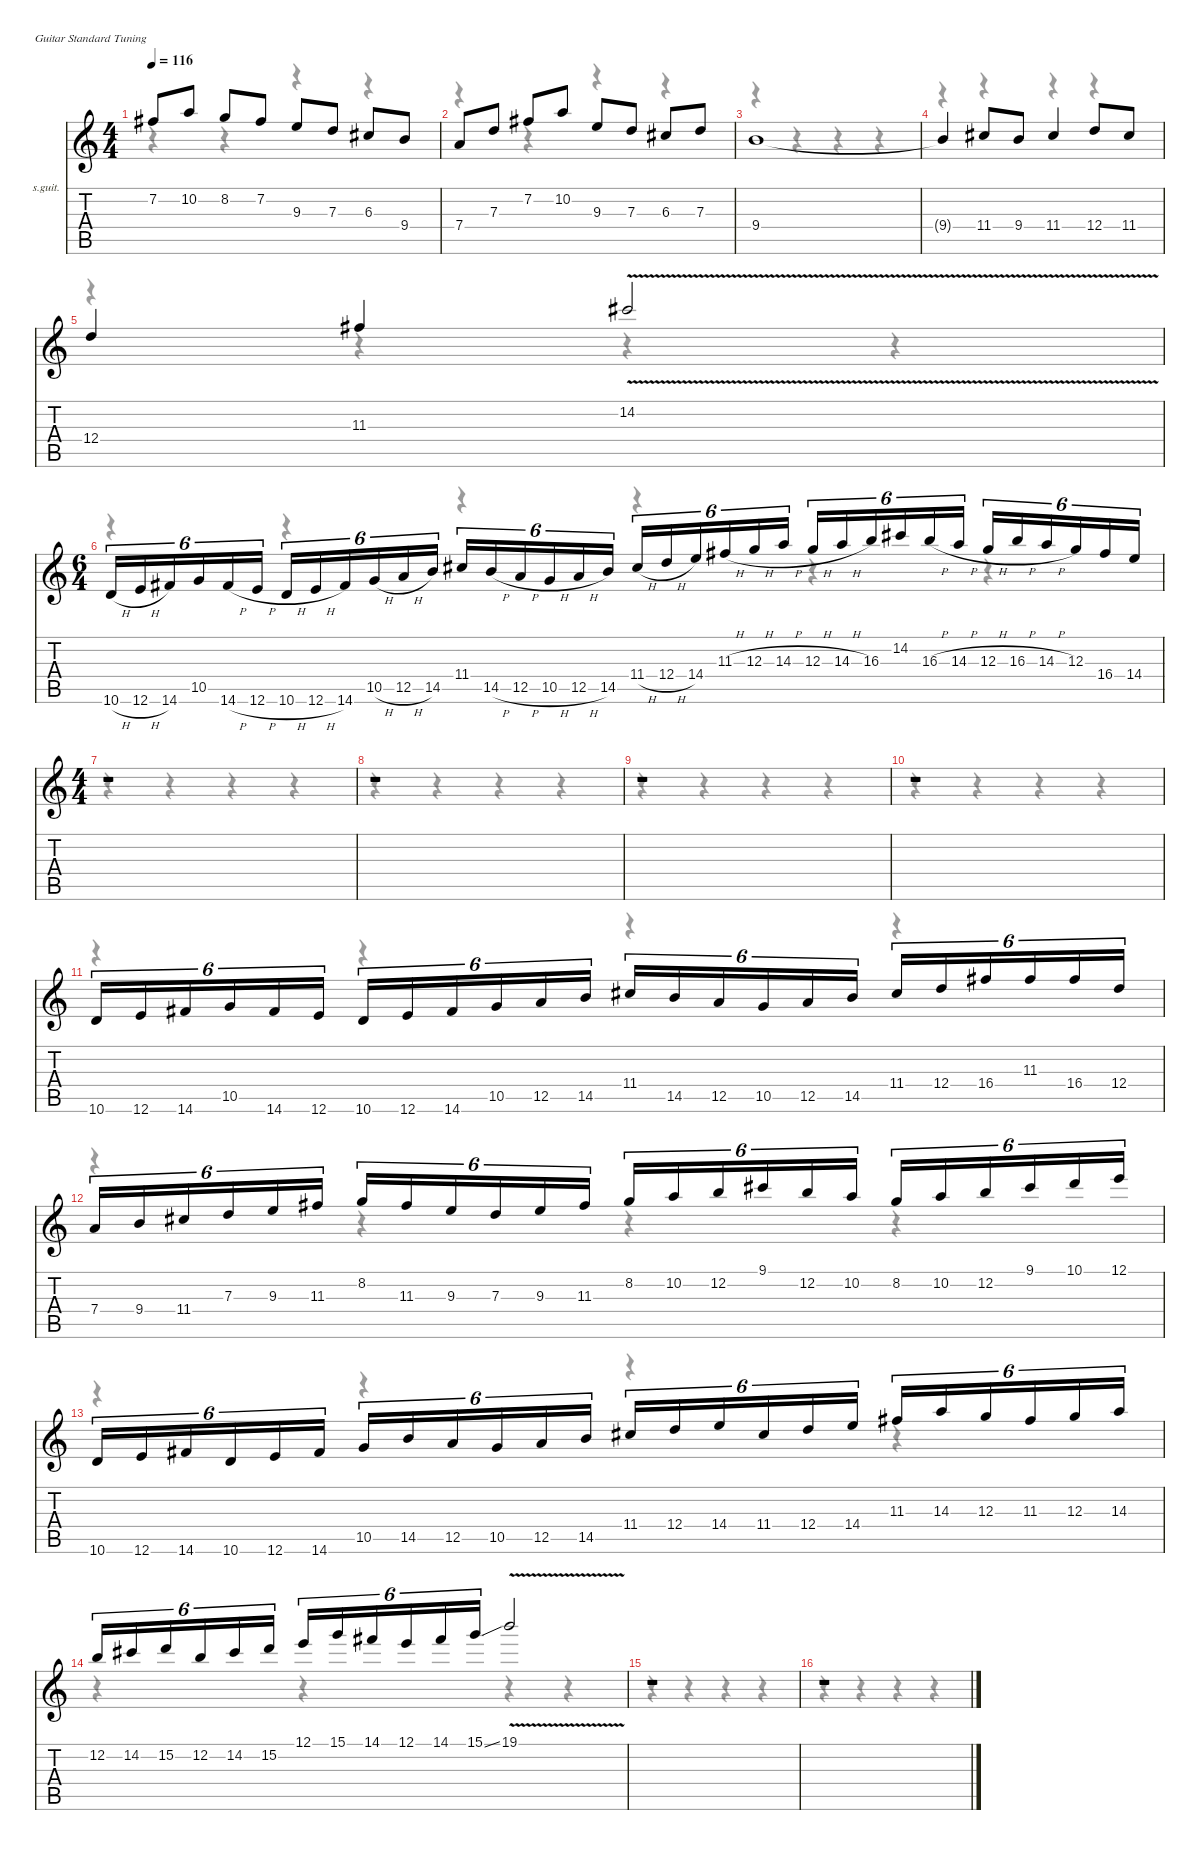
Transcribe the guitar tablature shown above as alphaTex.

\defaultSystemsLayout 4
\hideDynamics
\bracketExtendMode nobrackets
\firstSystemTrackNameOrientation horizontal
\otherSystemsTrackNameOrientation horizontal
\chordDiagramsInScore
\track ("Guitar 2" "s.guit.") {instrument acousticguitarsteel}
\staff {score tabs}
\tuning (E4 B3 G3 D3 A2 E2)
\voice
\ts (4 4)
\tempo 116
\clef g2
\ks c
7.2{acc #}.8{dy f beam Up} 10.2.8{beam Up} 8.2.8{beam Up} 7.2{acc #}.8{beam Up} 9.3.8{beam Up} 7.3.8{beam Up} 6.3{acc #}.8{beam Up} 9.4.8{beam Up} |
7.4.8{beam Up} 7.3.8{beam Up} 7.2{acc #}.8{beam Up} 10.2.8{beam Up} 9.3.8{beam Up} 7.3.8{beam Up} 6.3{acc #}.8{beam Up} 7.3.8{beam Up} |
9.4.1{beam Up} |
9.4{t}.4{beam Up} 11.4{acc #}.8{beam Up} 9.4.8{beam Up} 11.4{acc #}.4{beam Up} 12.4.8{beam Up} 11.4{acc #}.8{beam Up} |
12.4.4{beam Up} 11.3{acc #}.4{beam Up} 14.2{v acc #}.2{beam Up} |
\ts (6 4)
\beaming (8 3 3 3 3)
10.6{h}.16{tu (6 4) beam Up} 12.6{h}.16{tu (6 4) beam Up} 14.6{acc #}.16{tu (6 4) beam Up} 10.5.16{tu (6 4) beam Up} 14.6{h acc #}.16{tu (6 4) beam Up} 12.6{h}.16{tu (6 4) beam Up} 10.6{h}.16{tu (6 4) beam Up} 12.6{h}.16{tu (6 4) beam Up} 14.6{acc #}.16{tu (6 4) beam Up} 10.5{h}.16{tu (6 4) beam Up} 12.5{h}.16{tu (6 4) beam Up} 14.5.16{tu (6 4) beam Up} 11.4{acc #}.16{tu (6 4) beam Up} 14.5{h}.16{tu (6 4) beam Up} 12.5{h}.16{tu (6 4) beam Up} 10.5{h}.16{tu (6 4) beam Up} 12.5{h}.16{tu (6 4) beam Up} 14.5.16{tu (6 4) beam Up} 11.4{h acc #}.16{tu (6 4) beam Up} 12.4{h}.16{tu (6 4) beam Up} 14.4.16{tu (6 4) beam Up} 11.3{h acc #}.16{tu (6 4) beam Up} 12.3{h}.16{tu (6 4) beam Up} 14.3{h}.16{tu (6 4) beam Up} 12.3{h}.16{tu (6 4) beam Up} 14.3{h}.16{tu (6 4) beam Up} 16.3.16{tu (6 4) beam Up} 14.2{acc #}.16{tu (6 4) beam Up} 16.3{h}.16{tu (6 4) beam Up} 14.3{h}.16{tu (6 4) beam Up} 12.3{h}.16{tu (6 4) beam Up} 16.3{h}.16{tu (6 4) beam Up} 14.3{h}.16{tu (6 4) beam Up} 12.3.16{tu (6 4) beam Up} 16.4{acc #}.16{tu (6 4) beam Up} 14.4.16{tu (6 4) beam Up} |
\ts (4 4)
\beaming (8 2 2 2 2)
r.1{beam Up} |
r.1{beam Up} |
r.1{beam Up} |
r.1{beam Up} |
10.6.16{tu (6 4) beam Up} 12.6.16{tu (6 4) beam Up} 14.6{acc #}.16{tu (6 4) beam Up} 10.5.16{tu (6 4) beam Up} 14.6{acc #}.16{tu (6 4) beam Up} 12.6.16{tu (6 4) beam Up} 10.6.16{tu (6 4) beam Up} 12.6.16{tu (6 4) beam Up} 14.6{acc #}.16{tu (6 4) beam Up} 10.5.16{tu (6 4) beam Up} 12.5.16{tu (6 4) beam Up} 14.5.16{tu (6 4) beam Up} 11.4{acc #}.16{tu (6 4) beam Up} 14.5.16{tu (6 4) beam Up} 12.5.16{tu (6 4) beam Up} 10.5.16{tu (6 4) beam Up} 12.5.16{tu (6 4) beam Up} 14.5.16{tu (6 4) beam Up} 11.4{acc #}.16{tu (6 4) beam Up} 12.4.16{tu (6 4) beam Up} 16.4{acc #}.16{tu (6 4) beam Up} 11.3{acc #}.16{tu (6 4) beam Up} 16.4{acc #}.16{tu (6 4) beam Up} 12.4.16{tu (6 4) beam Up} |
7.4.16{tu (6 4) beam Up} 9.4.16{tu (6 4) beam Up} 11.4{acc #}.16{tu (6 4) beam Up} 7.3.16{tu (6 4) beam Up} 9.3.16{tu (6 4) beam Up} 11.3{acc #}.16{tu (6 4) beam Up} 8.2.16{tu (6 4) beam Up} 11.3{acc #}.16{tu (6 4) beam Up} 9.3.16{tu (6 4) beam Up} 7.3.16{tu (6 4) beam Up} 9.3.16{tu (6 4) beam Up} 11.3{acc #}.16{tu (6 4) beam Up} 8.2.16{tu (6 4) beam Up} 10.2.16{tu (6 4) beam Up} 12.2.16{tu (6 4) beam Up} 9.1{acc #}.16{tu (6 4) beam Up} 12.2.16{tu (6 4) beam Up} 10.2.16{tu (6 4) beam Up} 8.2.16{tu (6 4) beam Up} 10.2.16{tu (6 4) beam Up} 12.2.16{tu (6 4) beam Up} 9.1{acc #}.16{tu (6 4) beam Up} 10.1.16{tu (6 4) beam Up} 12.1.16{tu (6 4) beam Up} |
10.6.16{tu (6 4) beam Up} 12.6.16{tu (6 4) beam Up} 14.6{acc #}.16{tu (6 4) beam Up} 10.6.16{tu (6 4) beam Up} 12.6.16{tu (6 4) beam Up} 14.6{acc #}.16{tu (6 4) beam Up} 10.5.16{tu (6 4) beam Up} 14.5.16{tu (6 4) beam Up} 12.5.16{tu (6 4) beam Up} 10.5.16{tu (6 4) beam Up} 12.5.16{tu (6 4) beam Up} 14.5.16{tu (6 4) beam Up} 11.4{acc #}.16{tu (6 4) beam Up} 12.4.16{tu (6 4) beam Up} 14.4.16{tu (6 4) beam Up} 11.4{acc #}.16{tu (6 4) beam Up} 12.4.16{tu (6 4) beam Up} 14.4.16{tu (6 4) beam Up} 11.3{acc #}.16{tu (6 4) beam Up} 14.3.16{tu (6 4) beam Up} 12.3.16{tu (6 4) beam Up} 11.3{acc #}.16{tu (6 4) beam Up} 12.3.16{tu (6 4) beam Up} 14.3.16{tu (6 4) beam Up} |
12.2.16{tu (6 4) beam Up} 14.2{acc #}.16{tu (6 4) beam Up} 15.2.16{tu (6 4) beam Up} 12.2.16{tu (6 4) beam Up} 14.2{acc #}.16{tu (6 4) beam Up} 15.2.16{tu (6 4) beam Up} 12.1.16{tu (6 4) beam Up} 15.1.16{tu (6 4) beam Up} 14.1{acc #}.16{tu (6 4) beam Up} 12.1.16{tu (6 4) beam Up} 14.1{acc #}.16{tu (6 4) beam Up} 15.1{ss}.16{tu (6 4) beam Up} 19.1{v}.2{beam Up} |
r.1{beam Up} |
r.1{beam Up}
\voice
\clef g2
\ottava regular
\simile none
\ks c
r.4{dy mf beam Down} r.4{beam Down} r.4{beam Down} r.4{beam Down} |
r.4{beam Down} r.4{beam Down} r.4{beam Down} r.4{beam Down} |
r.4{beam Down} r.4{beam Down} r.4{beam Down} r.4{beam Down} |
r.4{beam Down} r.4{beam Down} r.4{beam Down} r.4{beam Down} |
r.4{beam Down} r.4{beam Down} r.4{beam Down} r.4{beam Down} |
r.4{beam Down} r.4{beam Down} r.4{beam Down} r.4{beam Down} r.4{beam Down} r.4{beam Down} |
r.4{beam Down} r.4{beam Down} r.4{beam Down} r.4{beam Down} |
r.4{beam Down} r.4{beam Down} r.4{beam Down} r.4{beam Down} |
r.4{beam Down} r.4{beam Down} r.4{beam Down} r.4{beam Down} |
r.4{beam Down} r.4{beam Down} r.4{beam Down} r.4{beam Down} |
r.4{beam Down} r.4{beam Down} r.4{beam Down} r.4{beam Down} |
r.4{beam Down} r.4{beam Down} r.4{beam Down} r.4{beam Down} |
r.4{beam Down} r.4{beam Down} r.4{beam Down} r.4{beam Down} |
r.4{beam Down} r.4{beam Down} r.4{beam Down} r.4{beam Down} |
r.4{beam Down} r.4{beam Down} r.4{beam Down} r.4{beam Down} |
r.4{beam Down} r.4{beam Down} r.4{beam Down} r.4{beam Down}
